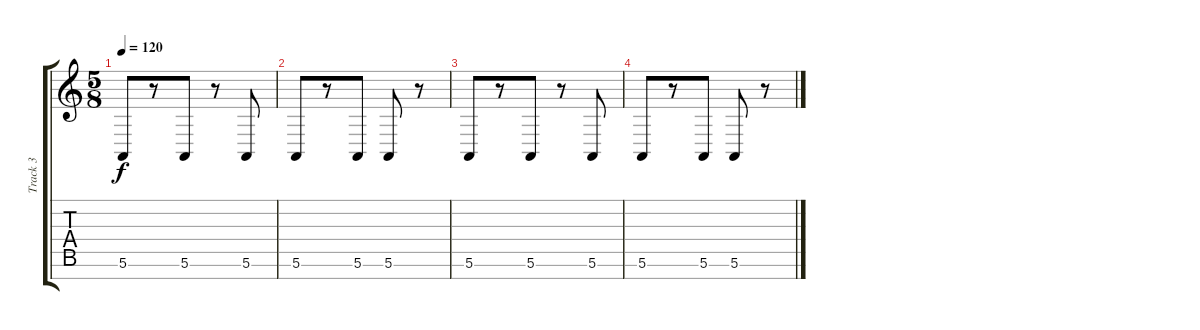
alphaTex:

\track ("Track 3" "Track 3") {instrument timpani}
\staff {score tabs}
\tuning (E4 B3 G3 D3 A2 E2 B1) {hide}
\ts (5 8)
\tempo 120
\clef g2
\ks c
5.6.8{dy f} r.8 5.6.8 r.8 5.6.8 |
5.6.8 r.8 5.6.8 5.6.8 r.8 |
5.6.8 r.8 5.6.8 r.8 5.6.8 |
5.6.8 r.8 5.6.8 5.6.8 r.8
